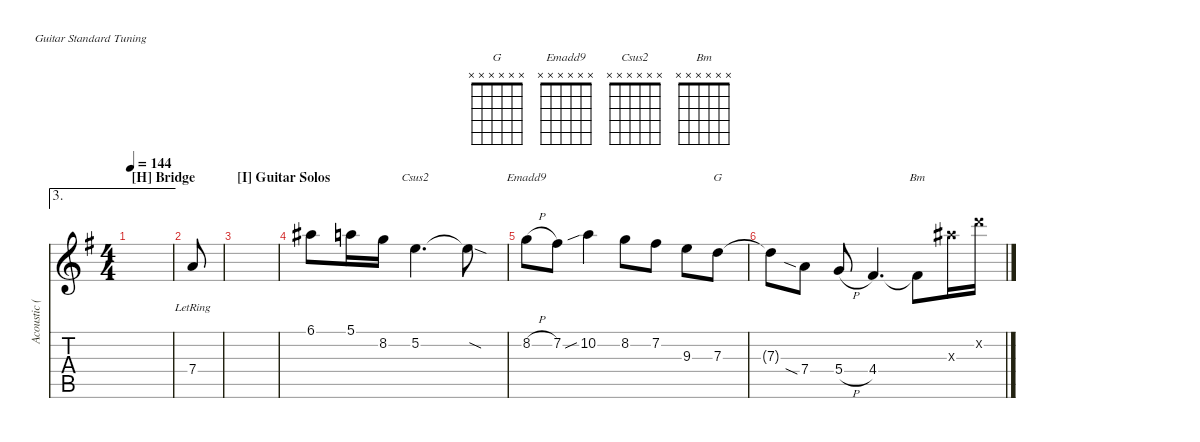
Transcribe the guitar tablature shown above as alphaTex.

\defaultSystemsLayout 4
\hideDynamics
\bracketExtendMode nobrackets
\otherSystemsTrackNameOrientation horizontal
\track ("Acoustic (Both Channels)" "Acoustic (") {instrument acousticguitarsteel}
\staff {score tabs}
\tuning (E4 B3 G3 D3 A2 E2)
\chord ("G" x x x x x x)
\chord ("Emadd9" x x x x x x)
\chord ("Csus2" x x x x x x)
\chord ("Bm" x x x x x x)
\ae 3
\ts (4 4)
\section ("H" "Bridge")
\tempo 144
\clef g2
\ks g
|
7.4{lr acc forcenatural}.8{beam Up} |
\section ("I" "Guitar Solos")
|
6.1{acc #}.8{beam Down} 5.1{acc forcenatural}.16{beam Down} 8.2{acc forcenatural}.16{beam Down} 5.2{acc forcenatural}.4{d ch "Csus2" beam Down} 5.2{sod t acc forcenatural}.8{beam Down} |
8.2{h acc forcenatural}.8{ch "Emadd9" beam Down} 7.2{acc #}.8{beam Down} 10.2{sib acc forcenatural}.4{beam Down} 8.2{acc forcenatural}.8{beam Down} 7.2{acc #}.8{beam Down} 9.3{acc forcenatural}.8{beam Down} 7.3{acc forcenatural}.8{ch "G" beam Down} |
7.3{t acc forcenatural}.8{beam Down} 7.4{sia acc forcenatural}.8{beam Down} 5.4{h acc forcenatural}.8{beam Up} 4.4{acc #}.4{d beam Up} 4.4{t acc #}.8{ch "Bm" beam Down} 15.3{x acc #}.16{beam Down} 15.2{x acc forcenatural}.16{beam Down}
